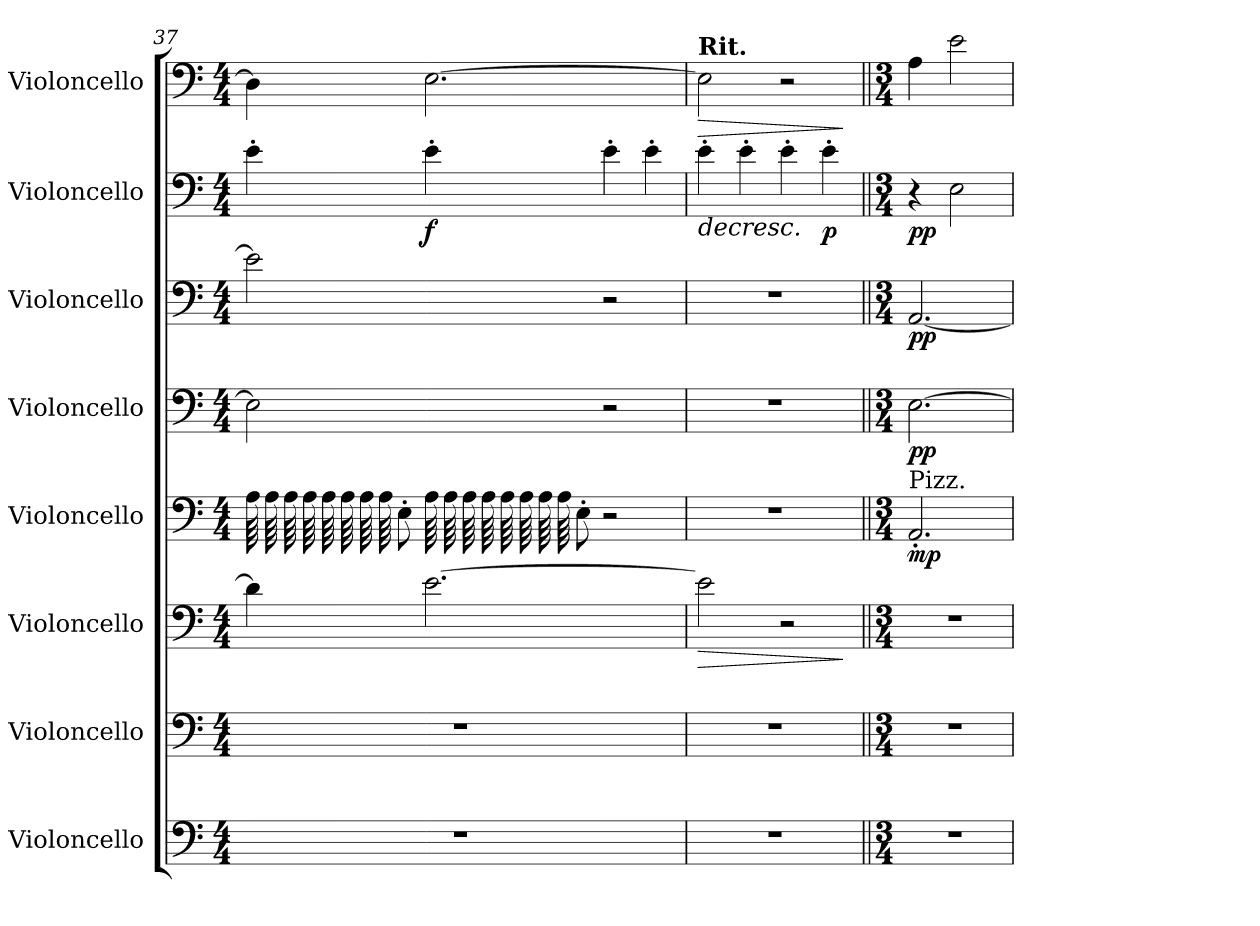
**kern	**kern	**kern	**dynam	**kern	**dynam	**kern	**dynam	**kern	**dynam	**kern	**dynam	**kern	**dynam
*part8	*part7	*part6	*part6	*part5	*part5	*part4	*part4	*part3	*part3	*part2	*part2	*part1	*part1
*staff8	*staff7	*staff6	*staff6	*staff5	*staff5	*staff4	*staff4	*staff3	*staff3	*staff2	*staff2	*staff1	*staff1
*I"Violoncello	*I"Violoncello	*I"Violoncello	*	*I"Violoncello	*	*I"Violoncello	*	*I"Violoncello	*	*I"Violoncello	*	*I"Violoncello	*
*I'Vc.	*I'Vc.	*I'Vc.	*	*I'Vc.	*	*I'Vc.	*	*I'Vc.	*	*I'Vc.	*	*I'Vc.	*
*clefF4	*clefF4	*clefF4	*	*clefF4	*	*clefF4	*	*clefF4	*	*clefF4	*	*clefF4	*
*k[]	*k[]	*k[]	*	*k[]	*	*k[]	*	*k[]	*	*k[]	*	*k[]	*
*M4/4	*M4/4	*M4/4	*	*M4/4	*	*M4/4	*	*M4/4	*	*M4/4	*	*M4/4	*
=37	=37	=37	=37	=37	=37	=37	=37	=37	=37	=37	=37	=37	=37
*	*	*	*	*tremolo	*	*	*	*	*	*	*	*	*
1r	1r	4d\]	.	64A\LLLL	.	2E\]	.	2e\]	.	4e'\	.	4D\]	.
.	.	.	.	64A\	.	.	.	.	.	.	.	.	.
.	.	.	.	64A\	.	.	.	.	.	.	.	.	.
.	.	.	.	64A\	.	.	.	.	.	.	.	.	.
.	.	.	.	64A\	.	.	.	.	.	.	.	.	.
.	.	.	.	64A\	.	.	.	.	.	.	.	.	.
.	.	.	.	64A\	.	.	.	.	.	.	.	.	.
.	.	.	.	64A\	.	.	.	.	.	.	.	.	.
*	*	*	*	*Xtremolo	*	*	*	*	*	*	*	*	*
.	.	.	.	8E'\	.	.	.	.	.	.	.	.	.
!	!	!	!	!	!	!	!	!	!	!	!LO:DY:b	!	!
*	*	*	*	*tremolo	*	*	*	*	*	*	*	*	*
.	.	[2.e\	.	64A\	.	.	.	.	.	4e'\	f	[2.E\	.
.	.	.	.	64A\	.	.	.	.	.	.	.	.	.
.	.	.	.	64A\	.	.	.	.	.	.	.	.	.
.	.	.	.	64A\	.	.	.	.	.	.	.	.	.
.	.	.	.	64A\	.	.	.	.	.	.	.	.	.
.	.	.	.	64A\	.	.	.	.	.	.	.	.	.
.	.	.	.	64A\	.	.	.	.	.	.	.	.	.
.	.	.	.	64A\	.	.	.	.	.	.	.	.	.
*	*	*	*	*Xtremolo	*	*	*	*	*	*	*	*	*
.	.	.	.	8E'\J	.	.	.	.	.	.	.	.	.
.	.	.	.	2r	.	2r	.	2r	.	4e'\	.	.	.
.	.	.	.	.	.	.	.	.	.	4e'\	.	.	.
=38	=38	=38	=38	=38	=38	=38	=38	=38	=38	=38	=38	=38	=38
*	*	*	*	*	*	*	*	*	*	*	*	*MM94	*
!	!	!	!	!	!	!	!	!	!	!	!	!LO:TX:a:B:t=Rit.	!
!	!	!	!LO:HP:b	!	!	!	!	!	!	!	!LO:HP:b	!	!LO:HP:b
1r	1r	2e\]	>	1r	.	1r	.	1r	.	4e'\	>	2E\]	>
.	.	.	.	.	.	.	.	.	.	4e'\	.	.	.
*	*	*	*	*	*	*	*	*	*	*	*	*MM87	*
.	.	2r	.	.	.	.	.	.	.	4e'\	.	2r	.
!	!	!	!	!	!	!	!	!	!	!	!LO:DY:b	!	!
.	.	.	.	.	.	.	.	.	.	4e'\	p	.	.
.	.	.	]	.	.	.	.	.	.	.	]	.	]
=39||	=39||	=39||	=39||	=39||	=39||	=39||	=39||	=39||	=39||	=39||	=39||	=39||	=39||
*M3/4	*M3/4	*M3/4	*	*M3/4	*	*M3/4	*	*M3/4	*	*M3/4	*	*M3/4	*
*	*	*	*	*	*	*	*	*	*	*	*	*MM98	*
!	!	!	!	!LO:TX:a:t=Pizz.	!	!	!	!	!	!	!	!	!
!	!	!	!	!	!LO:DY:b	!	!LO:DY:b	!	!LO:DY:b	!	!LO:DY:b	!	!
2.r	2.r	2.r	.	2.AA'/	mp	[2.E\	pp	[2.AA/	pp	4r	pp	4A\	.
.	.	.	.	.	.	.	.	.	.	2E\	.	2e\	.
=	=	=	=	=	=	=	=	=	=	=	=	=	=
*-	*-	*-	*-	*-	*-	*-	*-	*-	*-	*-	*-	*-	*-
